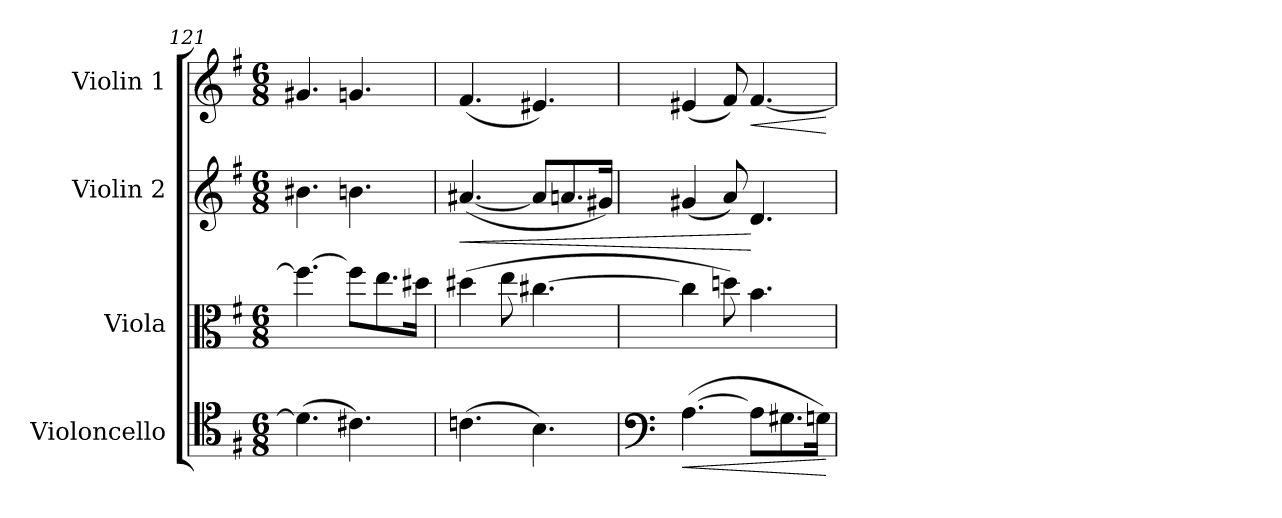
**kern	**dynam	**kern	**kern	**dynam	**kern	**dynam
*part4	*part4	*part3	*part2	*part2	*part1	*part1
*staff4	*staff4	*staff3	*staff2	*staff2	*staff1	*staff1
*I"Violoncello	*	*I"Viola	*I"Violin 2	*	*I"Violin 1	*
*I'Vc	*	*I'Vla	*I'Vln	*	*I'Vln	*
*clefC4	*	*clefC3	*clefG2	*	*clefG2	*
*k[f#]	*	*k[f#]	*k[f#]	*	*k[f#]	*
*M6/8	*	*M6/8	*M6/8	*	*M6/8	*
=121	=121	=121	=121	=121	=121	=121
(4.d\]	.	4.ff#\_	4.b#X\	.	4.g#X/	.
4.c#X\)	.	8ff#\L]	4.bn\	.	4.gn/	.
.	.	8.ee\	.	.	.	.
.	.	16dd#X\Jk	.	.	.	.
!!LO:LB:g=z
=122	=122	=122	=122	=122	=122	=122
!	!	!	!	!LO:HP:b	!	!
(4.cn\	.	(4dd#X\	([4.a#X/	<	(4.f#/	.
.	.	8ee\	.	.	.	.
4.B\)	.	[4.cc#X\	8a#/L]	.	4.e#X/)	.
.	.	.	8.an/	.	.	.
.	.	.	16g#X/Jk)	.	.	.
=123	=123	=123	=123	=123	=123	=123
*clefF4	*	*	*	*	*	*
!	!LO:HP:b	!	!	!	!	!
([4.A\	<	4cc#\]	(4g#X/	.	(4e#X/	.
.	.	8ddn\)	8a/)	.	8f#/)	.
!	!	!	!	!	!	!LO:HP:b
8A\L]	.	4.b\	4.d/	[	[4.f#/	<
8.G#X\	.	.	.	.	.	.
16Gn\Jk)	.	.	.	.	.	.
.	[	.	.	.	.	[
=	=	=	=	=	=	=
*-	*-	*-	*-	*-	*-	*-
